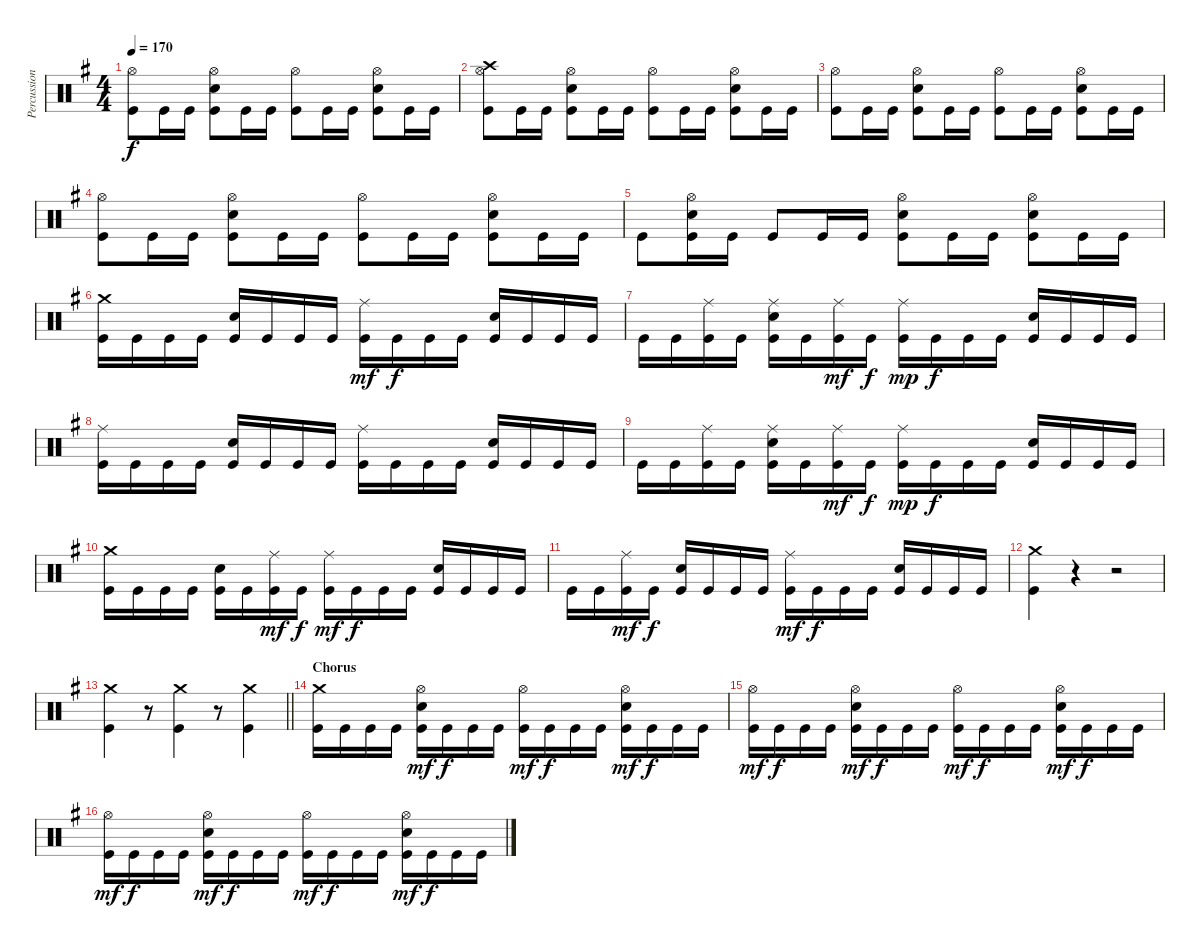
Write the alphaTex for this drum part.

\track ("Percussion" "Percussion") {instrument percussion}
\staff {score}
\articulation defaults
\ts (4 4)
\tempo 170
\clef neutral
\ks g
("Hi-Hat (open)" "Kick (hit)").8{dy f} "Kick (hit)".16 "Kick (hit)".16 ("Hi-Hat (open)" "Snare (hit) 2" "Kick (hit)").8 "Kick (hit)".16 "Kick (hit)".16 ("Hi-Hat (open)" "Kick (hit)").8 "Kick (hit)".16 "Kick (hit)".16 ("Hi-Hat (open)" "Snare (hit) 2" "Kick (hit)").8 "Kick (hit)".16 "Kick (hit)".16 |
("Crash high (hit)" "Hi-Hat (open)" "Kick (hit)").8 "Kick (hit)".16 "Kick (hit)".16 ("Hi-Hat (open)" "Snare (hit) 2" "Kick (hit)").8 "Kick (hit)".16 "Kick (hit)".16 ("Hi-Hat (open)" "Kick (hit)").8 "Kick (hit)".16 "Kick (hit)".16 ("Hi-Hat (open)" "Snare (hit) 2" "Kick (hit)").8 "Kick (hit)".16 "Kick (hit)".16 |
("Hi-Hat (open)" "Kick (hit)").8 "Kick (hit)".16 "Kick (hit)".16 ("Hi-Hat (open)" "Snare (hit) 2" "Kick (hit)").8 "Kick (hit)".16 "Kick (hit)".16 ("Hi-Hat (open)" "Kick (hit)").8 "Kick (hit)".16 "Kick (hit)".16 ("Hi-Hat (open)" "Snare (hit) 2" "Kick (hit)").8 "Kick (hit)".16 "Kick (hit)".16 |
("Hi-Hat (open)" "Kick (hit)").8 "Kick (hit)".16 "Kick (hit)".16 ("Hi-Hat (open)" "Snare (hit) 2" "Kick (hit)").8 "Kick (hit)".16 "Kick (hit)".16 ("Hi-Hat (open)" "Kick (hit)").8 "Kick (hit)".16 "Kick (hit)".16 ("Hi-Hat (open)" "Snare (hit) 2" "Kick (hit)").8 "Kick (hit)".16 "Kick (hit)".16 |
"Kick (hit)".8 ("Hi-Hat (open)" "Snare (hit) 2" "Kick (hit)").16 "Kick (hit)".16 "Kick (hit)".8 "Kick (hit)".16 "Kick (hit)".16 ("Hi-Hat (open)" "Snare (hit) 2" "Kick (hit)").8 "Kick (hit)".16 "Kick (hit)".16 ("Hi-Hat (open)" "Snare (hit) 2" "Kick (hit)").8 "Kick (hit)".16 "Kick (hit)".16 |
("Crash medium (hit)" "Kick (hit)").16 "Kick (hit)".16 "Kick (hit)".16 "Kick (hit)".16 ("Snare (hit) 2" "Kick (hit)").16 "Kick (hit)".16 "Kick (hit)".16 "Kick (hit)".16 ("Ride (middle)" "Kick (hit)").16{dy mf} "Kick (hit)".16{dy f} "Kick (hit)".16 "Kick (hit)".16 ("Snare (hit) 2" "Kick (hit)").16 "Kick (hit)".16 "Kick (hit)".16 "Kick (hit)".16 |
"Kick (hit)".16 "Kick (hit)".16 ("Ride (middle)" "Kick (hit)").16 "Kick (hit)".16 ("Ride (middle)" "Snare (hit) 2" "Kick (hit)").16 "Kick (hit)".16 ("Ride (middle)" "Kick (hit)").16{dy mf} "Kick (hit)".16{dy f} ("Ride (middle)" "Kick (hit)").16{dy mp} "Kick (hit)".16{dy f} "Kick (hit)".16 "Kick (hit)".16 ("Snare (hit) 2" "Kick (hit)").16 "Kick (hit)".16 "Kick (hit)".16 "Kick (hit)".16 |
("Ride (middle)" "Kick (hit)").16 "Kick (hit)".16 "Kick (hit)".16 "Kick (hit)".16 ("Snare (hit) 2" "Kick (hit)").16 "Kick (hit)".16 "Kick (hit)".16 "Kick (hit)".16 ("Ride (middle)" "Kick (hit)").16 "Kick (hit)".16 "Kick (hit)".16 "Kick (hit)".16 ("Snare (hit) 2" "Kick (hit)").16 "Kick (hit)".16 "Kick (hit)".16 "Kick (hit)".16 |
"Kick (hit)".16 "Kick (hit)".16 ("Ride (middle)" "Kick (hit)").16 "Kick (hit)".16 ("Ride (middle)" "Snare (hit) 2" "Kick (hit)").16 "Kick (hit)".16 ("Ride (middle)" "Kick (hit)").16{dy mf} "Kick (hit)".16{dy f} ("Ride (middle)" "Kick (hit)").16{dy mp} "Kick (hit)".16{dy f} "Kick (hit)".16 "Kick (hit)".16 ("Snare (hit) 2" "Kick (hit)").16 "Kick (hit)".16 "Kick (hit)".16 "Kick (hit)".16 |
("Crash medium (hit)" "Kick (hit)").16 "Kick (hit)".16 "Kick (hit)".16 "Kick (hit)".16 ("Snare (hit) 2" "Kick (hit)").16 "Kick (hit)".16 ("Ride (middle)" "Kick (hit)").16{dy mf} "Kick (hit)".16{dy f} ("Ride (middle)" "Kick (hit)").16{dy mf} "Kick (hit)".16{dy f} "Kick (hit)".16 "Kick (hit)".16 ("Snare (hit) 2" "Kick (hit)").16 "Kick (hit)".16 "Kick (hit)".16 "Kick (hit)".16 |
"Kick (hit)".16 "Kick (hit)".16 ("Ride (middle)" "Kick (hit)").16{dy mf} "Kick (hit)".16{dy f} ("Snare (hit) 2" "Kick (hit)").16 "Kick (hit)".16 "Kick (hit)".16 "Kick (hit)".16 ("Ride (middle)" "Kick (hit)").16{dy mf} "Kick (hit)".16{dy f} "Kick (hit)".16 "Kick (hit)".16 ("Snare (hit) 2" "Kick (hit)").16 "Kick (hit)".16 "Kick (hit)".16 "Kick (hit)".16 |
("Crash medium (hit)" "Kick (hit)").4 r.4 r.2 |
\barLineRight lightlight
("Crash medium (hit)" "Kick (hit)").4 r.8 ("Crash medium (hit)" "Kick (hit)").4 r.8 ("Crash medium (hit)" "Kick (hit)").4 |
\section ("" "Chorus")
("Crash medium (hit)" "Kick (hit)").16 "Kick (hit)".16 "Kick (hit)".16 "Kick (hit)".16 ("Hi-Hat (open)" "Snare (hit) 2" "Kick (hit)").16{dy mf} "Kick (hit)".16{dy f} "Kick (hit)".16 "Kick (hit)".16 ("Hi-Hat (open)" "Kick (hit)").16{dy mf} "Kick (hit)".16{dy f} "Kick (hit)".16 "Kick (hit)".16 ("Hi-Hat (open)" "Snare (hit) 2" "Kick (hit)").16{dy mf} "Kick (hit)".16{dy f} "Kick (hit)".16 "Kick (hit)".16 |
("Hi-Hat (open)" "Kick (hit)").16{dy mf} "Kick (hit)".16{dy f} "Kick (hit)".16 "Kick (hit)".16 ("Hi-Hat (open)" "Snare (hit) 2" "Kick (hit)").16{dy mf} "Kick (hit)".16{dy f} "Kick (hit)".16 "Kick (hit)".16 ("Hi-Hat (open)" "Kick (hit)").16{dy mf} "Kick (hit)".16{dy f} "Kick (hit)".16 "Kick (hit)".16 ("Hi-Hat (open)" "Snare (hit) 2" "Kick (hit)").16{dy mf} "Kick (hit)".16{dy f} "Kick (hit)".16 "Kick (hit)".16 |
("Hi-Hat (open)" "Kick (hit)").16{dy mf} "Kick (hit)".16{dy f} "Kick (hit)".16 "Kick (hit)".16 ("Hi-Hat (open)" "Snare (hit) 2" "Kick (hit)").16{dy mf} "Kick (hit)".16{dy f} "Kick (hit)".16 "Kick (hit)".16 ("Hi-Hat (open)" "Kick (hit)").16{dy mf} "Kick (hit)".16{dy f} "Kick (hit)".16 "Kick (hit)".16 ("Hi-Hat (open)" "Snare (hit) 2" "Kick (hit)").16{dy mf} "Kick (hit)".16{dy f} "Kick (hit)".16 "Kick (hit)".16
